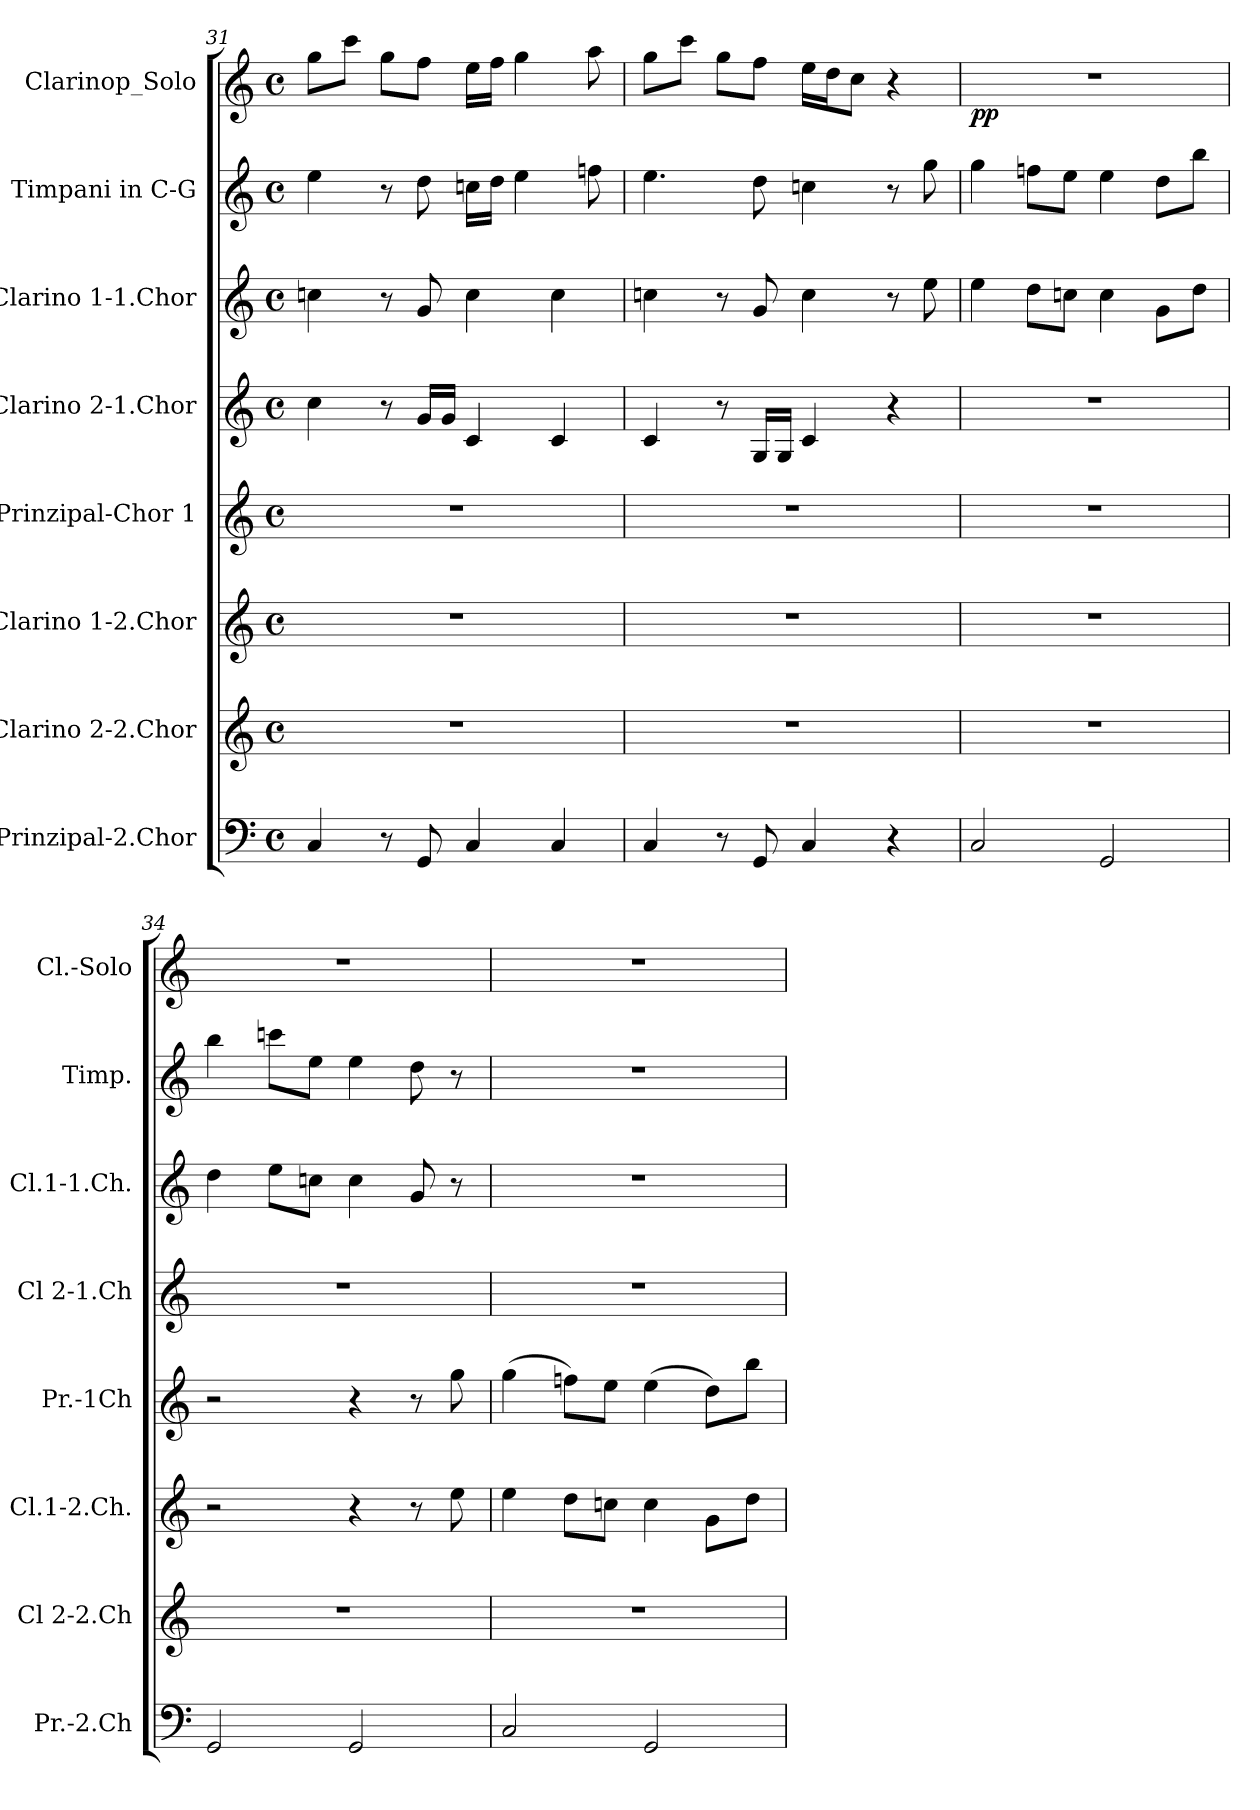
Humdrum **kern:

**kern	**kern	**kern	**kern	**kern	**kern	**kern	**kern	**dynam
*part8	*part7	*part6	*part5	*part4	*part3	*part2	*part1	*part1
*staff8	*staff7	*staff6	*staff5	*staff4	*staff3	*staff2	*staff1	*staff1
*I"Prinzipal-2.Chor	*I"Clarino 2-2.Chor	*I"Clarino 1-2.Chor	*I"Prinzipal-Chor 1	*I"Clarino 2-1.Chor	*I"Clarino 1-1.Chor	*I"Timpani in C-G	*I"Clarinop_Solo	*
*I'Pr.-2.Ch	*I'Cl 2-2.Ch	*I'Cl.1-2.Ch.	*I'Pr.-1Ch	*I'Cl 2-1.Ch	*I'Cl.1-1.Ch.	*I'Timp.	*I'Cl.-Solo	*
!!LO:LB:g=z
*clefF4	*clefG2	*clefG2	*clefG2	*clefG2	*clefG2	*clefG2	*clefG2	*
*	*	*ITrd1c2	*ITrd1c2	*	*ITrd1c2	*ITrd1c2	*	*
*M4/4	*M4/4	*M4/4	*M4/4	*M4/4	*M4/4	*M4/4	*M4/4	*
*met(c)	*met(c)	*met(c)	*met(c)	*met(c)	*met(c)	*met(c)	*met(c)	*
=31	=31	=31	=31	=31	=31	=31	=31	=31
4C	1r	1r	1r	4cc	4b-	4dd	8ggL	.
.	.	.	.	.	.	.	8cccJ	.
8r	.	.	.	8r	8r	8r	8ggL	.
8GG	.	.	.	16gLL	8f	8cc	8ffJ	.
.	.	.	.	16gJJ	.	.	.	.
4C	.	.	.	4c	4b-	16b-LL	16eeLL	.
.	.	.	.	.	.	16ccJJ	16ffJJ	.
.	.	.	.	.	.	4dd	4gg	.
4C	.	.	.	4c	4b-	.	.	.
.	.	.	.	.	.	8ee-	8aa	.
=32	=32	=32	=32	=32	=32	=32	=32	=32
4C	1r	1r	1r	4c	4b-	4.dd	8ggL	.
.	.	.	.	.	.	.	8cccJ	.
8r	.	.	.	8r	8r	.	8ggL	.
8GG	.	.	.	16GLL	8f	8cc	8ffJ	.
.	.	.	.	16GJJ	.	.	.	.
4C	.	.	.	4c	4b-	4b-	16eeLL	.
.	.	.	.	.	.	.	16ddJ	.
.	.	.	.	.	.	.	8ccJ	.
4r	.	.	.	4r	8r	8r	4r	.
.	.	.	.	.	8dd	8ff	.	.
=33	=33	=33	=33	=33	=33	=33	=33	=33
!	!	!	!	!	!	!	!	!LO:DY:b
2C	1r	1r	1r	1r	4dd	4ff	1r	pp
.	.	.	.	.	8ccL	8ee-L	.	.
.	.	.	.	.	8b-J	8ddJ	.	.
2GG	.	.	.	.	4b-	4dd	.	.
.	.	.	.	.	8fL	8ccL	.	.
.	.	.	.	.	8ccJ	8aaJ	.	.
!!LO:LB:g=z
=34	=34	=34	=34	=34	=34	=34	=34	=34
*	*	*	*	*	*	*	*^	*
2GG	1r	2r	2r	1r	4cc	4aa	1r	2..ryy	.
.	.	.	.	.	8ddL	8bb-L	.	.	.
.	.	.	.	.	8b-J	8ddJ	.	.	.
2GG	.	4r	4r	.	4b-	4dd	.	.	.
.	.	8r	8r	.	8f	8cc	.	.	.
!	!	!	!	!	!	!	!	!	!LO:DY:b
!	!	!	!	!	!	!	!	!	!LO:DY:n=1:b
.	.	8dd	8ff	.	8r	8r	.	8ryy	mf mf
*	*	*	*	*	*	*	*v	*v	*
=35	=35	=35	=35	=35	=35	=35	=35	=35
2C	1r	4dd	(>4ff	1r	1r	1r	1r	.
.	.	8ccL	8ee-L)	.	.	.	.	.
.	.	8b-J	8ddJ	.	.	.	.	.
2GG	.	4b-	(>4dd	.	.	.	.	.
.	.	8fL	8ccL)	.	.	.	.	.
.	.	8ccJ	8aaJ	.	.	.	.	.
=	=	=	=	=	=	=	=	=
*-	*-	*-	*-	*-	*-	*-	*-	*-
